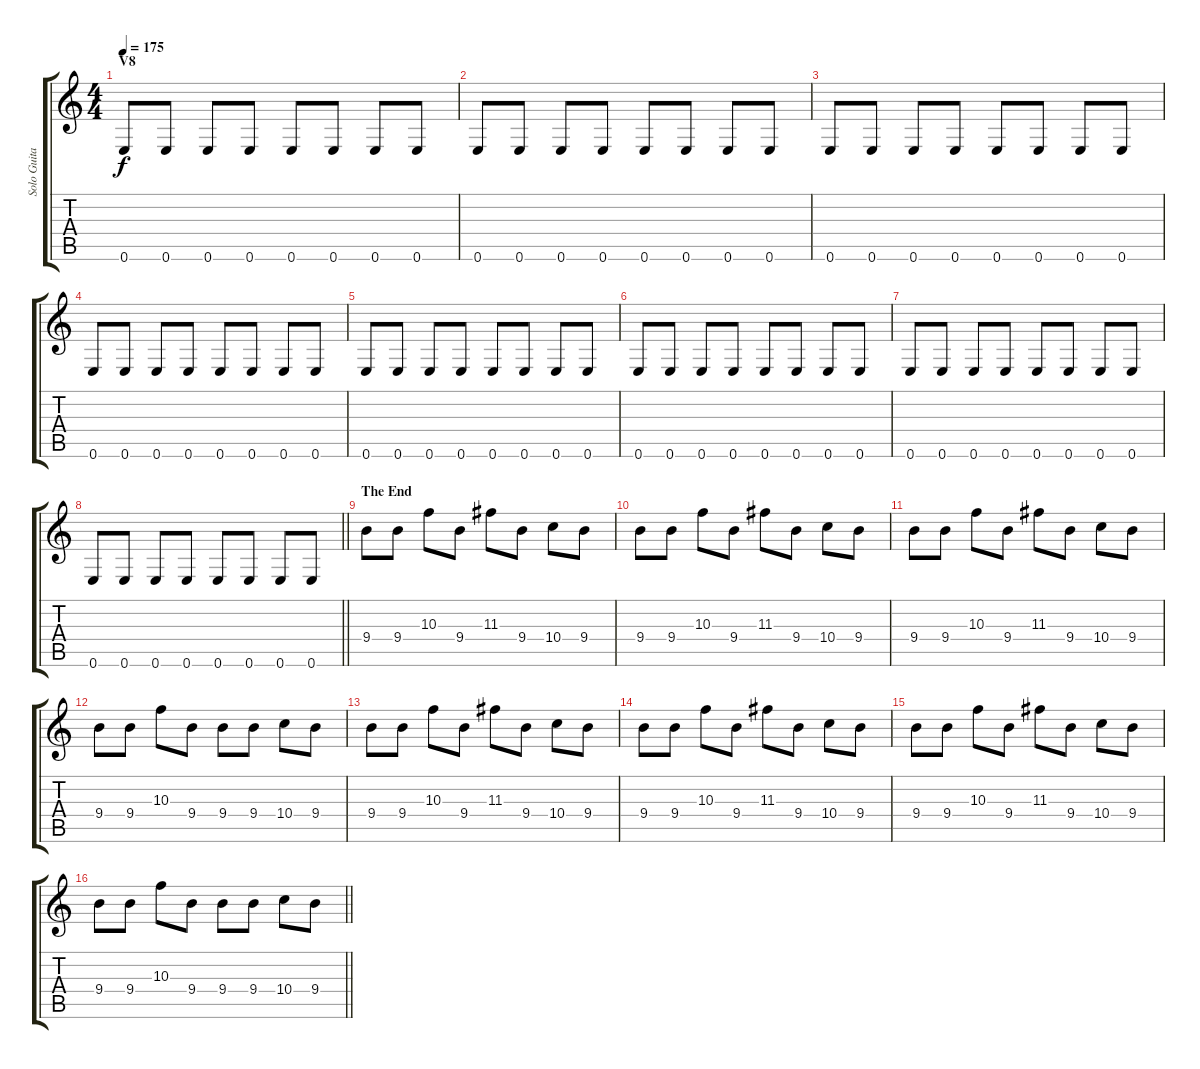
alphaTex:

\track ("Solo Guitar (Vlad)" "Solo Guita") {instrument distortionguitar}
\staff {score tabs}
\tuning (E4 B3 G3 D3 A2 E2) {hide}
\ts (4 4)
\section ("" "V8")
\tempo 175
\clef g2
\ks c
0.6.8{dy f} 0.6.8 0.6.8 0.6.8 0.6.8 0.6.8 0.6.8 0.6.8 |
0.6.8 0.6.8 0.6.8 0.6.8 0.6.8 0.6.8 0.6.8 0.6.8 |
0.6.8 0.6.8 0.6.8 0.6.8 0.6.8 0.6.8 0.6.8 0.6.8 |
0.6.8 0.6.8 0.6.8 0.6.8 0.6.8 0.6.8 0.6.8 0.6.8 |
0.6.8 0.6.8 0.6.8 0.6.8 0.6.8 0.6.8 0.6.8 0.6.8 |
0.6.8 0.6.8 0.6.8 0.6.8 0.6.8 0.6.8 0.6.8 0.6.8 |
0.6.8 0.6.8 0.6.8 0.6.8 0.6.8 0.6.8 0.6.8 0.6.8 |
\barLineRight lightlight
0.6.8 0.6.8 0.6.8 0.6.8 0.6.8 0.6.8 0.6.8 0.6.8 |
\section ("" "The End")
9.4.8 9.4.8 10.3.8 9.4.8 11.3.8 9.4.8 10.4.8 9.4.8 |
9.4.8 9.4.8 10.3.8 9.4.8 11.3.8 9.4.8 10.4.8 9.4.8 |
9.4.8 9.4.8 10.3.8 9.4.8 11.3.8 9.4.8 10.4.8 9.4.8 |
9.4.8 9.4.8 10.3.8 9.4.8 9.4.8 9.4.8 10.4.8 9.4.8 |
9.4.8 9.4.8 10.3.8 9.4.8 11.3.8 9.4.8 10.4.8 9.4.8 |
9.4.8 9.4.8 10.3.8 9.4.8 11.3.8 9.4.8 10.4.8 9.4.8 |
9.4.8 9.4.8 10.3.8 9.4.8 11.3.8 9.4.8 10.4.8 9.4.8 |
\barLineRight lightlight
9.4.8 9.4.8 10.3.8 9.4.8 9.4.8 9.4.8 10.4.8 9.4.8
